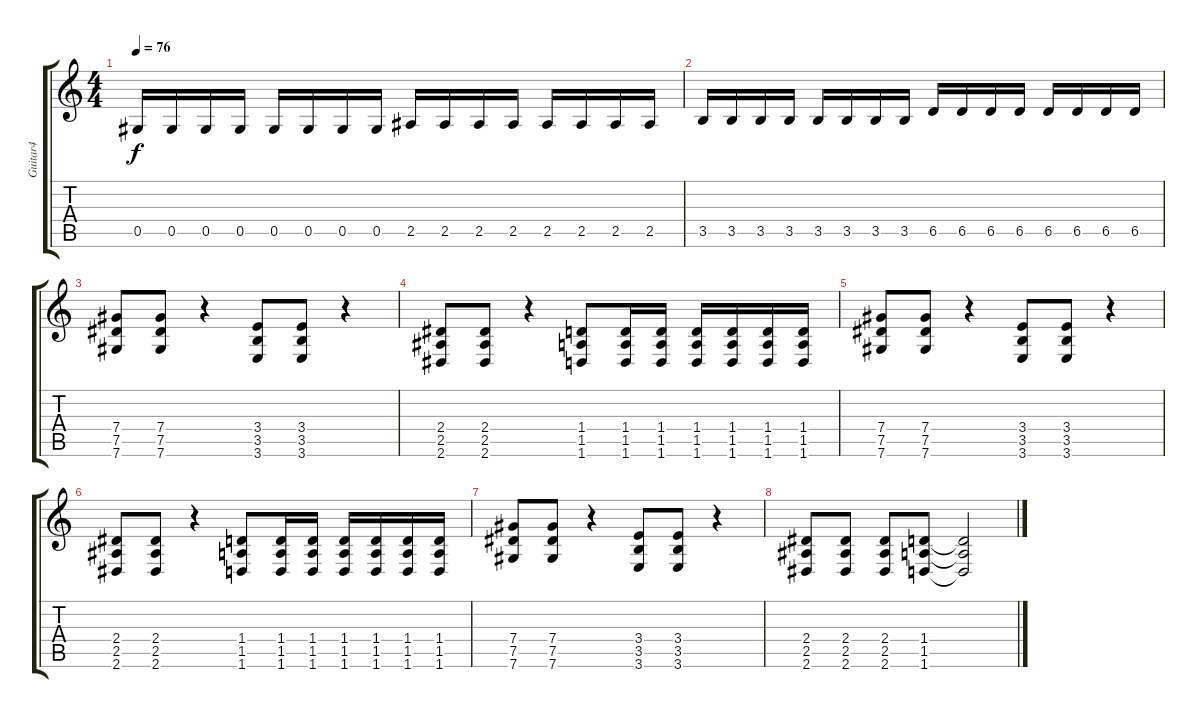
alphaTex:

\track ("Guitar4" "Guitar4") {instrument overdrivenguitar}
\staff {score tabs}
\tuning (Eb4 Bb3 Gb3 Db3 Ab2 Db2) {hide}
\ts (4 4)
\tempo 76
\clef g2
\ks c
0.5.16{dy f} 0.5.16 0.5.16 0.5.16 0.5.16 0.5.16 0.5.16 0.5.16 2.5.16 2.5.16 2.5.16 2.5.16 2.5.16 2.5.16 2.5.16 2.5.16 |
3.5.16 3.5.16 3.5.16 3.5.16 3.5.16 3.5.16 3.5.16 3.5.16 6.5.16 6.5.16 6.5.16 6.5.16 6.5.16 6.5.16 6.5.16 6.5.16 |
(7.4 7.5 7.6).8 (7.4 7.5 7.6).8 r.4 (3.4 3.5 3.6).8 (3.4 3.5 3.6).8 r.4 |
(2.4 2.5 2.6).8 (2.4 2.5 2.6).8 r.4 (1.4 1.5 1.6).8 (1.4 1.5 1.6).16 (1.4 1.5 1.6).16 (1.4 1.5 1.6).16 (1.4 1.5 1.6).16 (1.4 1.5 1.6).16 (1.4 1.5 1.6).16 |
(7.4 7.5 7.6).8 (7.4 7.5 7.6).8 r.4 (3.4 3.5 3.6).8 (3.4 3.5 3.6).8 r.4 |
(2.4 2.5 2.6).8 (2.4 2.5 2.6).8 r.4 (1.4 1.5 1.6).8 (1.4 1.5 1.6).16 (1.4 1.5 1.6).16 (1.4 1.5 1.6).16 (1.4 1.5 1.6).16 (1.4 1.5 1.6).16 (1.4 1.5 1.6).16 |
(7.4 7.5 7.6).8 (7.4 7.5 7.6).8 r.4 (3.4 3.5 3.6).8 (3.4 3.5 3.6).8 r.4 |
(2.4 2.5 2.6).8 (2.4 2.5 2.6).8 (2.4 2.5 2.6).8 (1.4 1.5 1.6).8 (1.4{t} 1.5{t} 1.6{t}).2
